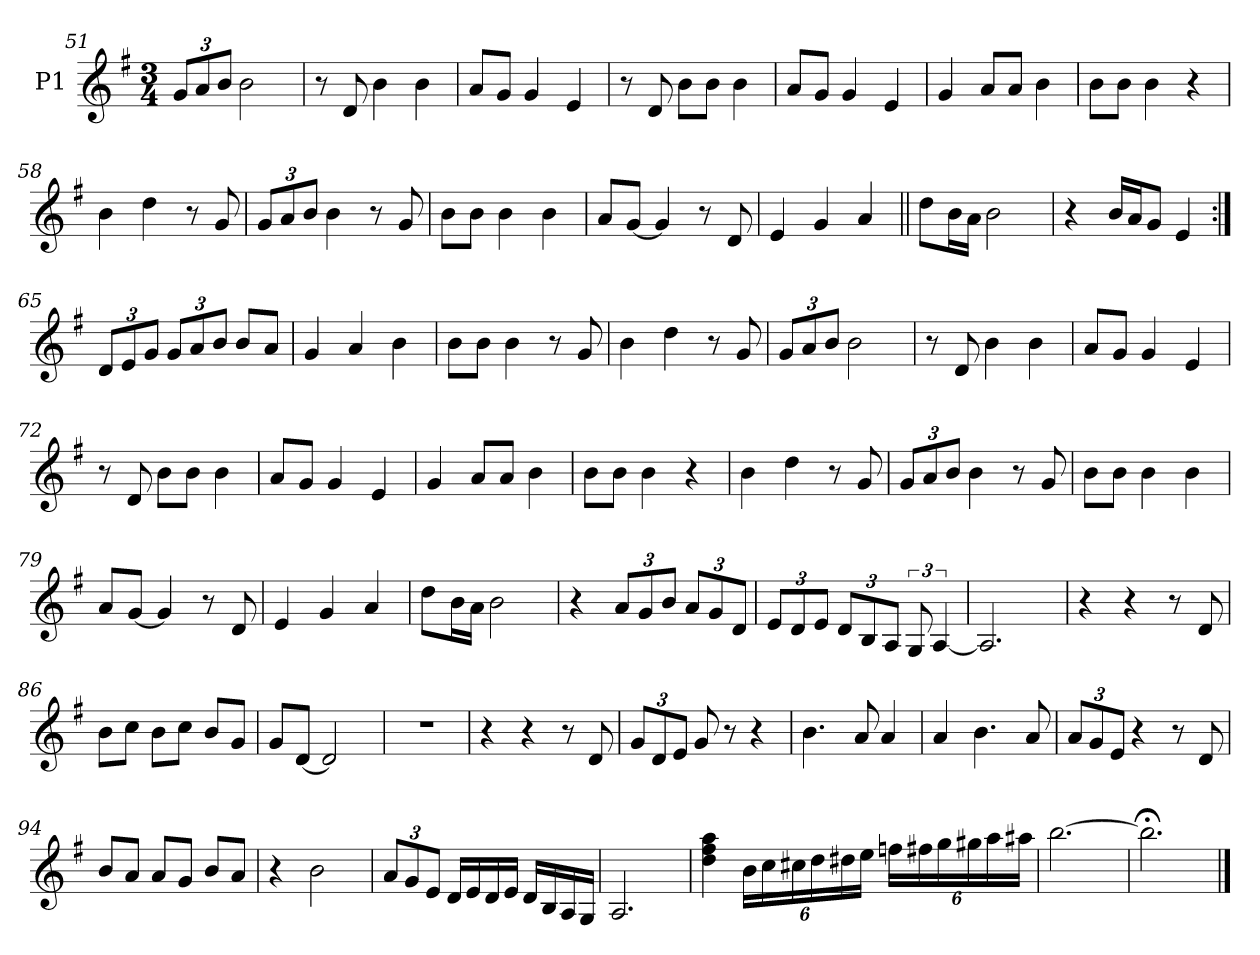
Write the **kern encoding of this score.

**kern
*part1
*staff1
*I"P1
*clefG2
*k[f#]
*G:
*M3/4
*Xbrackettup
=51
12g/L
12a/
12b/J
2b\
=52
8r
8d/
4b\
4b\
=53
8a/L
8g/J
4g/
4e/
=54
8r
8d/
8b\L
8b\J
4b\
=55
8a/L
8g/J
4g/
4e/
!!LO:LB:g=z
=56
4g/
8a/L
8a/J
4b\
=57
8b\L
8b\J
4b\
4r
=58
4b\
4dd\
8r
8g/
=59
12g/L
12a/
12b/J
4b\
8r
8g/
=60
8b\L
8b\J
4b\
4b\
=61
8a/L
[<8g/J
4g/]
8r
8d/
!!LO:PB:g=z
=62
4e/
4g/
4a/
=63||
8dd\L
16b\L
16a\JJ
2b\
=64
4r
16b/LL
16a/J
8g/J
4e/
=65:|!
12d/L
12e/
12g/J
12g/L
12a/
12b/J
8b/L
8a/J
=66
4g/
4a/
4b\
=67
8b\L
8b\J
4b\
8r
8g/
!!LO:LB:g=z
=68
4b\
4dd\
8r
8g/
=69
12g/L
12a/
12b/J
2b\
=70
8r
8d/
4b\
4b\
=71
8a/L
8g/J
4g/
4e/
=72
8r
8d/
8b\L
8b\J
4b\
=73
8a/L
8g/J
4g/
4e/
=74
4g/
8a/L
8a/J
4b\
!!LO:LB:g=z
=75
8b\L
8b\J
4b\
4r
=76
4b\
4dd\
8r
8g/
=77
12g/L
12a/
12b/J
4b\
8r
8g/
=78
8b\L
8b\J
4b\
4b\
=79
8a/L
[<8g/J
4g/]
8r
8d/
=80
4e/
4g/
4a/
!!LO:LB:g=z
=81
8dd\L
16b\L
16a\JJ
2b\
=82
4r
12a/L
12g/
12b/J
12a/L
12g/
12d/J
=83
12e/L
12d/
12e/J
12d/L
12B/
12A/J
*brackettup
12G/
[<6A/
=84
2.A/]
=85
4r
4r
8r
8d/
=86
8b\L
8cc\J
8b\L
8cc\J
8b/L
8g/J
!!LO:LB:g=z
=87
8g/L
[<8d/J
2d/]
=88
2.r
=89
4r
4r
8r
8d/
=90
*Xbrackettup
12g/L
12d/
12e/J
8g/
8r
4r
=91
4.b\
8a/
4a/
=92
4a/
4.b\
8a/
=93
12a/L
12g/
12e/J
4r
8r
8d/
!!LO:LB:g=z
=94
8b/L
8a/J
8a/L
8g/J
8b/L
8a/J
=95
4r
2b\
=96
12a/L
12g/
12e/J
16d/LL
16e/
16d/
16e/JJ
16d/LL
16B/
16A/
16G/JJ
=97
2.A/
=98
4dd\ 4ff#\ 4aa\
24b\LL
24cc\
24cc#X\
24dd\
24dd#X\
24ee\JJ
24ffn\LL
24ff#X\
24gg\
24gg#X\
24aa\
24aa#X\JJ
!!LO:LB:g=z
=99
[>2.bb\
=100
2.bb;<\]
==
*-
